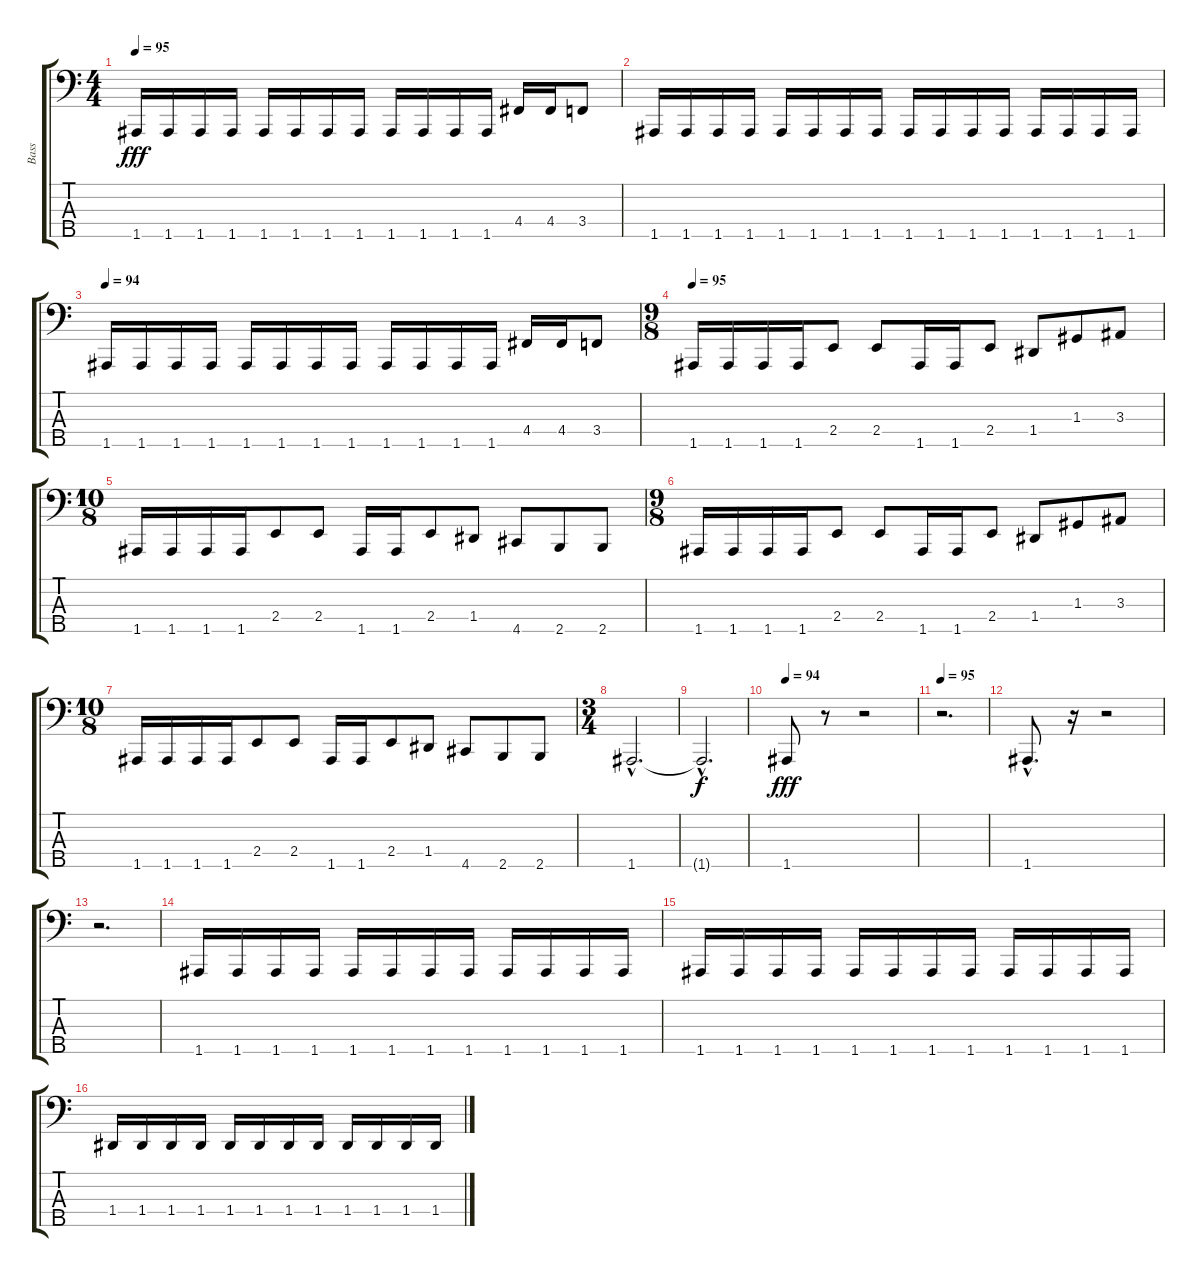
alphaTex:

\track ("Bass" "Bass") {instrument electricbassfinger}
\staff {score tabs}
\tuning (F2 C2 G1 D1 A0) {hide}
\ts (4 4)
\tempo 95
\clef f4
\ks c
1.5.16{dy fff} 1.5.16 1.5.16 1.5.16 1.5.16 1.5.16 1.5.16 1.5.16 1.5.16 1.5.16 1.5.16 1.5.16 4.4.16 4.4.16 3.4.8 |
1.5.16 1.5.16 1.5.16 1.5.16 1.5.16 1.5.16 1.5.16 1.5.16 1.5.16 1.5.16 1.5.16 1.5.16 1.5.16 1.5.16 1.5.16 1.5.16 |
\tempo 94
1.5.16 1.5.16 1.5.16 1.5.16 1.5.16 1.5.16 1.5.16 1.5.16 1.5.16 1.5.16 1.5.16 1.5.16 4.4.16 4.4.16 3.4.8 |
\ts (9 8)
\tempo 95
1.5.16 1.5.16 1.5.16 1.5.16 2.4.8 2.4.8 1.5.16 1.5.16 2.4.8 1.4.8 1.3.8 3.3.8 |
\ts (10 8)
1.5.16 1.5.16 1.5.16 1.5.16 2.4.8 2.4.8 1.5.16 1.5.16 2.4.8 1.4.8 4.5.8 2.5.8 2.5.8 |
\ts (9 8)
1.5.16 1.5.16 1.5.16 1.5.16 2.4.8 2.4.8 1.5.16 1.5.16 2.4.8 1.4.8 1.3.8 3.3.8 |
\ts (10 8)
1.5.16 1.5.16 1.5.16 1.5.16 2.4.8 2.4.8 1.5.16 1.5.16 2.4.8 1.4.8 4.5.8 2.5.8 2.5.8 |
\ts (3 4)
1.5{hac}.2{d} |
1.5{hac t}.2{d dy f} |
\tempo 94
1.5.8{dy fff} r.8 r.2 |
\tempo 95
r.2{d} |
1.5{hac}.8{d} r.16 r.2 |
r.2{d} |
1.5.16 1.5.16 1.5.16 1.5.16 1.5.16 1.5.16 1.5.16 1.5.16 1.5.16 1.5.16 1.5.16 1.5.16 |
1.5.16 1.5.16 1.5.16 1.5.16 1.5.16 1.5.16 1.5.16 1.5.16 1.5.16 1.5.16 1.5.16 1.5.16 |
1.4.16 1.4.16 1.4.16 1.4.16 1.4.16 1.4.16 1.4.16 1.4.16 1.4.16 1.4.16 1.4.16 1.4.16
